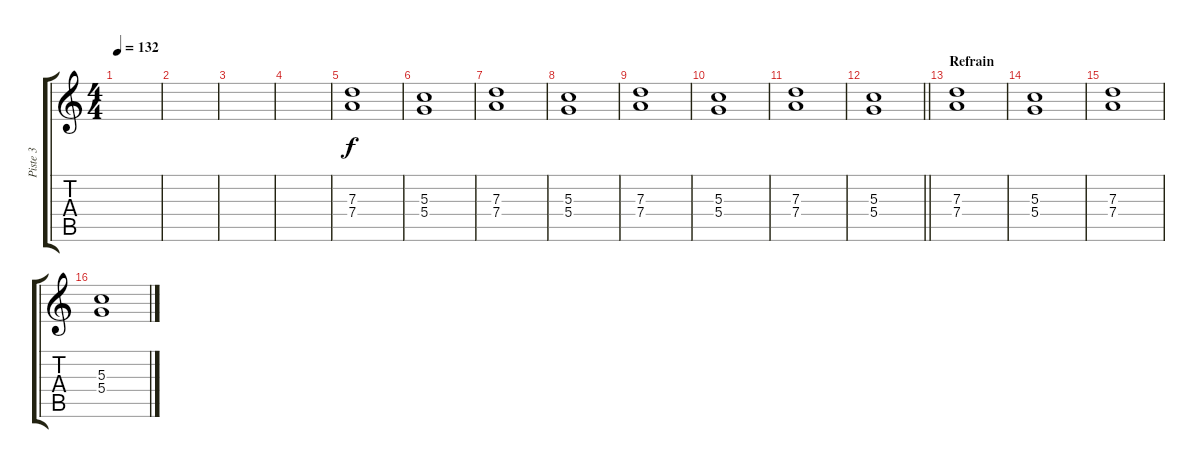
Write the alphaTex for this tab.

\track ("Piste 3" "Piste 3") {instrument distortionguitar}
\staff {score tabs}
\tuning (E4 B3 G3 D3 A2 E2) {hide}
\ts (4 4)
\tempo 132
\clef g2
\ks c
|
|
|
|
(7.3 7.4).1 |
(5.3 5.4).1 |
(7.3 7.4).1 |
(5.3 5.4).1 |
(7.3 7.4).1 |
(5.3 5.4).1 |
(7.3 7.4).1 |
\barLineRight lightlight
(5.3 5.4).1 |
\section ("" "Refrain")
(7.3 7.4).1 |
(5.3 5.4).1 |
(7.3 7.4).1 |
(5.3 5.4).1
